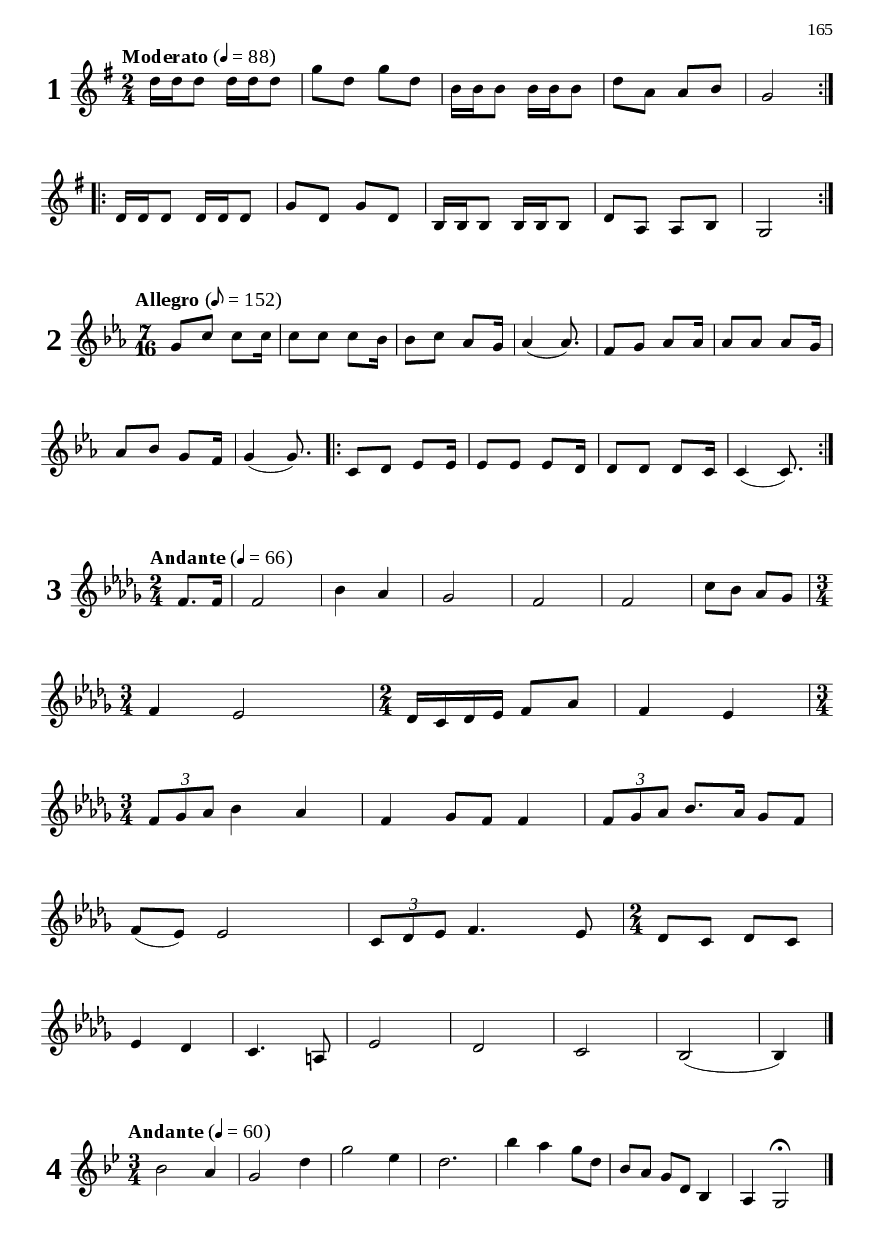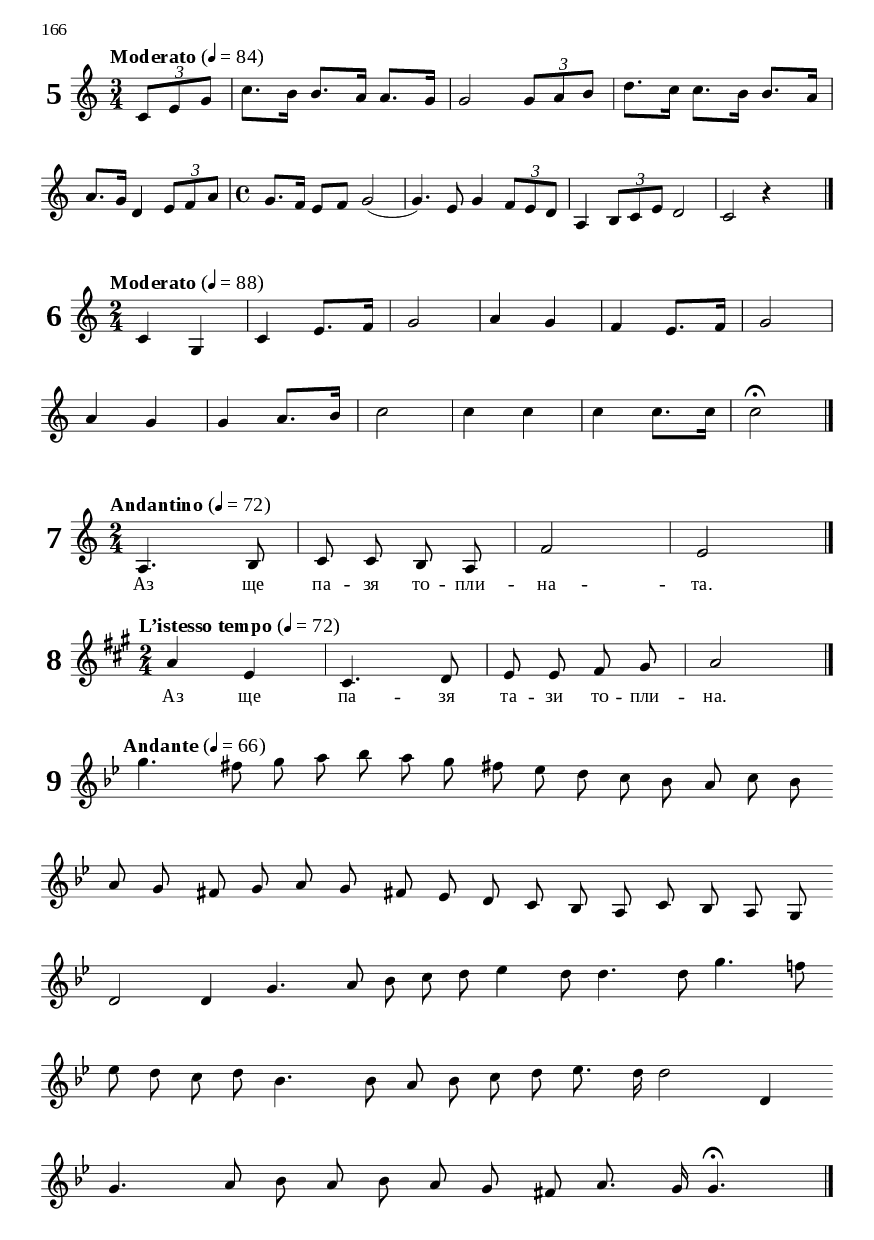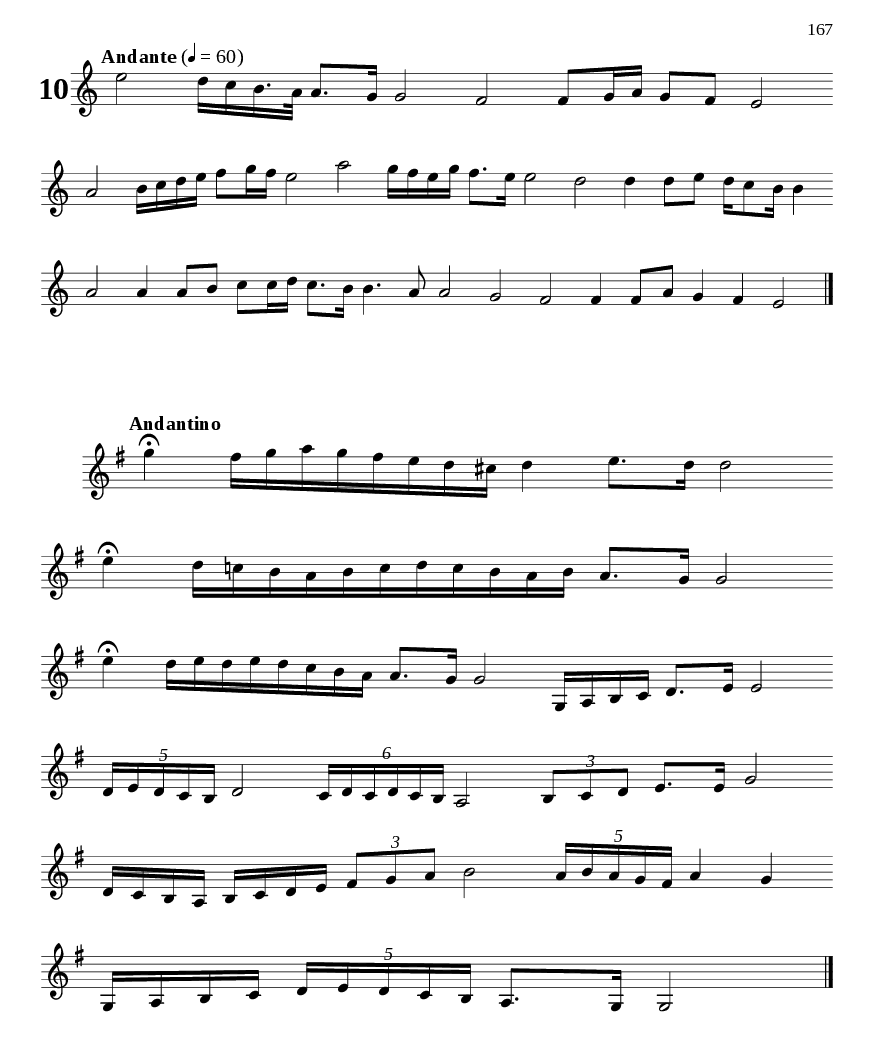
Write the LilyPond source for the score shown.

\version "2.24.4"

% include paper part and global functions
\include "include/globals.ily"
\bookpart {
  \label #'ref182
  \tocItem \markup "Десет теми"
  \include "include/bookpart-paper.ily"

  \paper {
      print-first-page-number = ##t
      bookpart-level-page-numbering = ##t
  print-page-number = ##t
      first-page-number = #165
}
\score {
    %1
        \version "2.24.4"
    \layout {
      indent = 0.5\cm % first line indentation
      ragged-last = ##f % do spread last line to fill the whole space
      \override Staff.BarLine.thick-thickness = #4 %make the end and repeat bars tiner 
      \context {
        \Score
        \omit BarNumber %remove bar numbers
         \override MetronomeMark.font-size = #1.5
         \override TupletNumber.font-size = #0.4 % increase the triol number

        
      } % context

      \context {
        % change staff size
        \Staff
        \override StaffSymbol.thickness = #0.5
        \override BarLine.hair-thickness = #1

        %\override StaffSymbol.ledger-line-thickness = #'(0 . 0)
      }
    } % layout


    \new Voice \absolute {
      \clef treble
      \key g \major
      \time 2/4
      \tempoFunc "Moderato" 4 "88"
      \autoBeamOff
      \set Staff.instrumentName = \markup \bold \fontsize #+5 {"1"}


      d''16 [  d''16  d''8 ]  d''16
      [  d''16  d''8 ] | % 2
      g''8 [  d''8 ]  g''8 [  d''8
      ] | % 3
      b'16 [  b'16  b'8 ]  b'16 [
      b'16  b'8 ] | % 4
      d''8 [  a'8 ]  a'8 [  b'8 ] | % 5
      g'2
      \bar ":|.|:"
      \break

      | % 6
      d'16 [  d'16  d'8 ]  d'16 [
      d'16  d'8 ] | % 7
      g'8 [  d'8 ]  g'8 [  d'8 ] | % 8
      b16 [  b16  b8 ]  b16 [  b16
      b8 ] | % 9
      d'8 [  a8 ]  a8 [  b8 ] |
      g2
      \bar ":|."
      | % 11
    }

    %    \addlyrics {}

    \header {
      title = \titleFunc #'ref_desc_15 "Десет теми" "Deset temi  –  Zehn Themen"
    }

    \midi{}

  } % score



  \score {
    %2
        \version "2.24.4"
    \layout {
      indent = 0.5\cm % first line indentation
      ragged-last = ##f % do spread last line to fill the whole space
      \override Staff.BarLine.thick-thickness = #4 %make the end and repeat bars tiner 
      \context {
        \Score
        \omit BarNumber %remove bar numbers
         \override MetronomeMark.font-size = #1.5
         \override TupletNumber.font-size = #0.4 % increase the triol number

        
      } % context

      \context {
        % change staff size
        \Staff
        \override StaffSymbol.thickness = #0.5
        \override BarLine.hair-thickness = #1

        %\override StaffSymbol.ledger-line-thickness = #'(0 . 0)
      }
    } % layout


    \new Voice \absolute {
      \clef treble
      \key c \minor
      \time 7/16

      \tempoFunc "Allegro" 8 "152"
      \autoBeamOff
      \set Staff.instrumentName = \markup \bold \fontsize #+5 {"2"}

      g'8 [  c''8 ]  c''8 [  c''16 ] | % 12
      c''8 [  c''8 ]  c''8 [  bes'16
      ] | % 13
      bes'8 [  c''8 ]  as'8 [  g'16 ] | % 14
      as'4 (  as'8. ) | % 15
      f'8 [  g'8 ]  as'8 [  as'16 ] | % 16
      as'8 [  as'8 ]  as'8 [  g'16 ] \break | % 17
      as'8 [  bes'8 ]  g'8 [  f'16 ] | % 18
      g'4 (  g'8. ) \bar ".|:"
      | % 19
      c'8 [  d'8 ]  es'8 [  es'16 ] |

      es'8 [  es'8 ]  es'8 [  d'16 ] | % 21
      d'8 [  d'8 ]  d'8 [  c'16 ] | % 22
      c'4 (  c'8. ) |
      \bar ":|."
    }

    %    \addlyrics {}

    \midi{}

  } % score




  \score {
    %3
        \version "2.24.4"
    \layout {
      indent = 0.5\cm % first line indentation
      ragged-last = ##f % do spread last line to fill the whole space
      \override Staff.BarLine.thick-thickness = #4 %make the end and repeat bars tiner 
      \context {
        \Score
        \omit BarNumber %remove bar numbers
         \override MetronomeMark.font-size = #1.5
         \override TupletNumber.font-size = #0.4 % increase the triol number

        
      } % context

      \context {
        % change staff size
        \Staff
        \override StaffSymbol.thickness = #0.5
        \override BarLine.hair-thickness = #1

        %\override StaffSymbol.ledger-line-thickness = #'(0 . 0)
      }
    } % layout


    \new Voice \absolute {
      \clef treble
      \key bes \minor
      \time 2/4
      \tempoFunc "Andante" 4 "66"
      \partial 4
      \set Staff.instrumentName = \markup \bold \fontsize #+5 {"3"}

      f'8. f'16 | % 2
      f'2 | % 3
      bes'4  as'4 | % 4
      ges'2 | % 5
      f'2 | % 6
      f'2  | % 7
      c''8  bes'8  as'8  ges'8 \break  | % 8
      \time 3/4  | % 8
      f'4  es'2 | % 9
      \time 2/4  | % 9

      des'16
      c'16 des'16  es'16
      f'8  as'8 |
      f'4 es'4 \break | % 11
      \time 3/4  | % 11
      \times 2/3  {
        f'8 ges'8
        as'8
      }
      bes'4  as'4 | % 12
      f'4  ges'8  [  f'8  ]  f'4 | % 13
      \times 2/3  {
        f'8  ges'8
        as'8
      }
      bes'8.  as'16  ges'8  f'8 \break | % 14
      f'8 ( [  es'8 ) ]  es'2
      | % 15

      \times 2/3  {
        c'8  des'8  es'8
      }
      f'4.  es'8 | % 16
      \time 2/4  | % 16
      des'8  c'8
      des'8  c'8 \break | % 17
      es'4  des'4 | % 18
      c'4.  a8 | % 19
      es'2 |
      des'2 | % 21
      c'2 | % 22
      bes2 ( | bes4 )\bar "|."
    }

    %    \addlyrics {}

    \midi{}

  } % score




  \score {
    %3
        \version "2.24.4"
    \layout {
      indent = 0.5\cm % first line indentation
      ragged-last = ##f % do spread last line to fill the whole space
      \override Staff.BarLine.thick-thickness = #4 %make the end and repeat bars tiner 
      \context {
        \Score
        \omit BarNumber %remove bar numbers
         \override MetronomeMark.font-size = #1.5
         \override TupletNumber.font-size = #0.4 % increase the triol number

        
      } % context

      \context {
        % change staff size
        \Staff
        \override StaffSymbol.thickness = #0.5
        \override BarLine.hair-thickness = #1

        %\override StaffSymbol.ledger-line-thickness = #'(0 . 0)
      }
    } % layout


    \new Voice \absolute {
      \clef treble
      \key g \minor
      \time 3/4
      \tempoFunc "Andante" 4 "60"
      \autoBeamOff
      \set Staff.instrumentName = \markup \bold \fontsize #+5 {"4"}

      bes'2  a'4 | % 24
      g'2  d''4 | % 25
      g''2  es''4 | % 26
      d''2. | % 27
      bes''4  a''4  g''8 [  d''8 ] | % 28
      bes'8 [  a'8 ]  g'8 [  d'8 ]
      bes4 | % 29
      a4  g2 ^\fermata \bar "|."
      |
    }

    \midi{}

  } % score



  \score {
    %4
        \version "2.24.4"
    \layout {
      indent = 0.5\cm % first line indentation
      ragged-last = ##f % do spread last line to fill the whole space
      \override Staff.BarLine.thick-thickness = #4 %make the end and repeat bars tiner 
      \context {
        \Score
        \omit BarNumber %remove bar numbers
         \override MetronomeMark.font-size = #1.5
         \override TupletNumber.font-size = #0.4 % increase the triol number

        
      } % context

      \context {
        % change staff size
        \Staff
        \override StaffSymbol.thickness = #0.5
        \override BarLine.hair-thickness = #1

        %\override StaffSymbol.ledger-line-thickness = #'(0 . 0)
      }
    } % layout


    \new Voice \absolute {
      \set Staff.instrumentName = \markup \bold \fontsize #+5 {"5"}
      \key c \major
      \time 3/4
      \tempoFunc "Moderato" 4 "84"
      \once \omit TupletBracket
      \partial 4
      \times 2/3  {
        c'8 [  e'8  g'8 ]
      } | % 31
      c''8. [  b'16 ]  b'8. [  a'16 ]
      a'8. [  g'16 ] | % 32
      g'2 \once \omit TupletBracket
      \times 2/3  {
        g'8 [  a'8  b'8 ]
      }
      | % 33
      d''8. [  c''16 ]  c''8. [  b'16
      ]  b'8. [  a'16 ] \break | % 34
      a'8. [  g'16 ]  d'4 \once \omit TupletBracket
      \times 2/3  {
        e'8 [  f'8  a'8 ]
      }
      | % 35
      \time 4/4  | % 35
      g'8. [  f'16 ]  e'8 [  f'8 ]  g'2
      ( | % 36
      g'4. )  e'8  g'4 \once \omit TupletBracket
      \times 2/3  {
        f'8 [  e'8  d'8 ]
      }
      | % 37
      a4 \once \omit TupletBracket
      \times 2/3  {
        b8 [  c'8  e'8 ]
      }
      d'2 | % 38
      c'2 r4 s4 \bar "|."
      | % 39
    }

    %    \addlyrics {}

    \midi{}

  } % score



  \score {
    %5
        \version "2.24.4"
    \layout {
      indent = 0.5\cm % first line indentation
      ragged-last = ##f % do spread last line to fill the whole space
      \override Staff.BarLine.thick-thickness = #4 %make the end and repeat bars tiner 
      \context {
        \Score
        \omit BarNumber %remove bar numbers
         \override MetronomeMark.font-size = #1.5
         \override TupletNumber.font-size = #0.4 % increase the triol number

        
      } % context

      \context {
        % change staff size
        \Staff
        \override StaffSymbol.thickness = #0.5
        \override BarLine.hair-thickness = #1

        %\override StaffSymbol.ledger-line-thickness = #'(0 . 0)
      }
    } % layout


    \new Voice \absolute {
      \set Staff.instrumentName = \markup \bold \fontsize #+5 {"6"}
      \key c \major
      \time 2/4
      \tempoFunc "Moderato" 4 "88"
      \autoBeamOff
      c'4  g4 |
      c'4  e'8. [  f'16 ] | % 41
      g'2 | % 42
      a'4  g'4 | % 43
      f'4  e'8. [  f'16 ] | % 44
      g'2 \break | % 45
      a'4  g'4 | % 46
      g'4  a'8. [  b'16 ] | % 47
      c''2 | % 48
      c''4  c''4 | % 49
      c''4  c''8. [  c''16 ] |
      c''2\fermata \bar "|."

    }

    %    \addlyrics {}

    \midi{}

  } % score



  \score {
    %6
        \version "2.24.4"
    \layout {
      indent = 0.5\cm % first line indentation
      ragged-last = ##f % do spread last line to fill the whole space
      \override Staff.BarLine.thick-thickness = #4 %make the end and repeat bars tiner 
      \context {
        \Score
        \omit BarNumber %remove bar numbers
         \override MetronomeMark.font-size = #1.5
         \override TupletNumber.font-size = #0.4 % increase the triol number

        
      } % context

      \context {
        % change staff size
        \Staff
        \override StaffSymbol.thickness = #0.5
        \override BarLine.hair-thickness = #1

        %\override StaffSymbol.ledger-line-thickness = #'(0 . 0)
      }
    } % layout


    \new Voice \absolute {
      \set Staff.instrumentName = \markup \bold \fontsize #+5 {"7"}
      \key a \minor
      \time 2/4
      \tempoFunc "Andantino" 4 "72"
      \autoBeamOff
      a4. b8|
      c'8  c'8  b8  a8
      f'2 | % 54
      e'2 \bar "|."
      \break | % 55
    }

    \addlyrics {
      Аз ще па -- зя то -- пли -- на -- та.
    }

    \midi{}

  } % score


  \score {
    %7
        \version "2.24.4"
    \layout {
      indent = 0.5\cm % first line indentation
      ragged-last = ##f % do spread last line to fill the whole space
      \override Staff.BarLine.thick-thickness = #4 %make the end and repeat bars tiner 
      \context {
        \Score
        \omit BarNumber %remove bar numbers
         \override MetronomeMark.font-size = #1.5
         \override TupletNumber.font-size = #0.4 % increase the triol number

        
      } % context

      \context {
        % change staff size
        \Staff
        \override StaffSymbol.thickness = #0.5
        \override BarLine.hair-thickness = #1

        %\override StaffSymbol.ledger-line-thickness = #'(0 . 0)
      }
    } % layout


    \new Voice \absolute {
      \set Staff.instrumentName = \markup \bold \fontsize #+5 {"8"}
      \key a \major
      \time 2/4
      \tempoFunc "L’istesso tempo" 4 "72"
      \autoBeamOff
      a'4  e'4 | % 56
      cis'4.  d'8
      e'8   e'8   fis'8  gis'8 | % 58
      a'2 \bar "|."
      \break | % 59
    }

    \addlyrics {
      Аз ще па -- зя та -- зи то -- пли -- на.
    }

    \midi{}

  } % score



  \score {
    %8
        \version "2.24.4"
    \layout {
      indent = 0.5\cm % first line indentation
      ragged-last = ##f % do spread last line to fill the whole space
      \override Staff.BarLine.thick-thickness = #4 %make the end and repeat bars tiner 
      \context {
        \Score
        \omit BarNumber %remove bar numbers
         \override MetronomeMark.font-size = #1.5
         \override TupletNumber.font-size = #0.4 % increase the triol number

        
      } % context

      \context {
        % change staff size
        \Staff
        \override StaffSymbol.thickness = #0.5
        \override BarLine.hair-thickness = #1

        %\override StaffSymbol.ledger-line-thickness = #'(0 . 0)
      }
    } % layout


    \new Voice \absolute {
      \set Staff.instrumentName = \markup \bold \fontsize #+5 {"9"}
      \key g \minor
      \omit Score.TimeSignature
      \cadenzaOn % allows custom bar lines
      \tempoFunc "Andante" 4 "66"

      g''4.fis''8 g''
      a'' bes'' a'' g''
      fis''! es'' d'' c''
      bes' a' c'' bes'  \break
      a' g' fis' g'
      a' g' fis'! es'
      d' c' bes a
      c' bes a g  \break
      d'2 d'4  g'4. a'8
      bes'8 c''8 d''8 es''4
      d''8 d''4. d''8
      g''4. f''8 \break
      es''8 d''8  c''8 d''8 bes'4.bes'8
      a'8 bes'8 c''8 d''8
      es''8. d''16 d''2 d'4 \break
      g'4.  a'8  bes'  a'
      bes' a'  g' fis'!
      a'8. g'16
      g'4.\fermata
      \bar "|." \break % 75
    }
    \midi{}
  } % score

  \pageBreak

  \score {
    %9
        \version "2.24.4"
    \layout {
      indent = 0.5\cm % first line indentation
      ragged-last = ##f % do spread last line to fill the whole space
      \override Staff.BarLine.thick-thickness = #4 %make the end and repeat bars tiner 
      \context {
        \Score
        \omit BarNumber %remove bar numbers
         \override MetronomeMark.font-size = #1.5
         \override TupletNumber.font-size = #0.4 % increase the triol number

        
      } % context

      \context {
        % change staff size
        \Staff
        \override StaffSymbol.thickness = #0.5
        \override BarLine.hair-thickness = #1

        %\override StaffSymbol.ledger-line-thickness = #'(0 . 0)
      }
    } % layout


    \new Voice \absolute {
      \set Staff.instrumentName = \markup \bold \fontsize #+5 {"10"}
      \key a \minor
      \omit Score.TimeSignature
      \cadenzaOn % allows custom bar lines
      \tempoFunc "Andante" 4 "60"
      e''2d''16 [c''16b'16.
      a'32 ]
      a'8. [ g'16 ] g'2
      f'2  f'8 [  g'16  a'16 ] % 78
      g'8 [  f'8 ]  e'2 \break  % 79
      a'2b'16 [c''16d''16
      e''16 ]
      f''8 [g''16f''16 ]e''2
      a''2g''16 [f''16e''16
      g''16 ]  % 82
      f''8. [e''16 ] e''2
      d''2d''4  % 84
      d''8 [e''8 ]d''16 [c''8
      b'16 ] b'4 \break
      a'2  a'4  % 86
      a'8 [  b'8 ]c''8 [c''16
      d''16 ]c''8. [b'16 ]  % 87
      b'4. a'8  a'2 g'2  % 89
      f'2  f'4
      f'8 [ a'8 ]  g'4  f'4  % 91
      e'2 \bar "|."
    }
    \midi{}
  } % score

  \markup \empty-two
  \label #'ref183
  \tocItem \markup "Вариации"
  \score {
    \include "include/score-layout.ily"
    \new Voice \absolute {
      \clef treble
      \key g \major
      \omit Score.TimeSignature
      \cadenzaOn % allows custom bar lines
      \tempo "Andantino"
      g''4 \fermata fis''16 [g''16 a''16 g''16  fis''16 e''16 d''16cis''16 ]
      d''4e''8. [d''16 ] d''2 \break
      e''4 \fermata d''16 [c''16 b'16 a'16 b'16 c''16 d''16 c''16
      b'16  a'16  b'16 ]

      a'8. [  g'16 ]  g'2 \break % 96
      e''4 \fermata d''16 [e''16 d''16
      e''16 d''16 c''16 b'16
      a'16 ]  % 97
      a'8. [  g'16 ]  g'2 % 98
      g16 [  a16  b16  c'16 ]  d'8. [
      e'16 ]  e'2  \break
      \once \omit TupletBracket
      \times 4/5  {
        d'16 [  e'16  d'16  c'16  b16
        ]
      }
      d'2
      \once \omit TupletBracket
      \times 4/6  {
        c'16 [  d'16  c'16  d'16  c'16
        b16 ]
      }
      a2 % 101
      \once \omit TupletBracket
      \times 2/3  {
        b8 [  c'8  d'8 ]
      }
      e'8. [  e'16 ]  g'2 \break
      d'16 [  c'16  b16  a16 ]  b16 [
      c'16  d'16  e'16 ] \once \omit TupletBracket
      \times 2/3  {
        fis'8 [  g'8  a'8 ]
      }
      b'2 \once \omit TupletBracket
      \times 4/5  {
        a'16 [  b'16  a'16  g'16
        fis'16 ]
      }
      a'4  g'4 \break
      g16 [  a16  b16  c'16 ] \once \omit
      TupletBracket
      \times 4/5  {
        d'16 [  e'16  d'16  c'16  b16
        ]
      }
      a8. [ g16]  % 105
      g2 \bar "|."
    }

    \addlyrics {}

    \header {
      title = \titleFunc #'ref_desc_15 "Вариации" "Zaglavie"
    }

    \midi{}

  } % score


} % bookpart

% Più mosso
%
